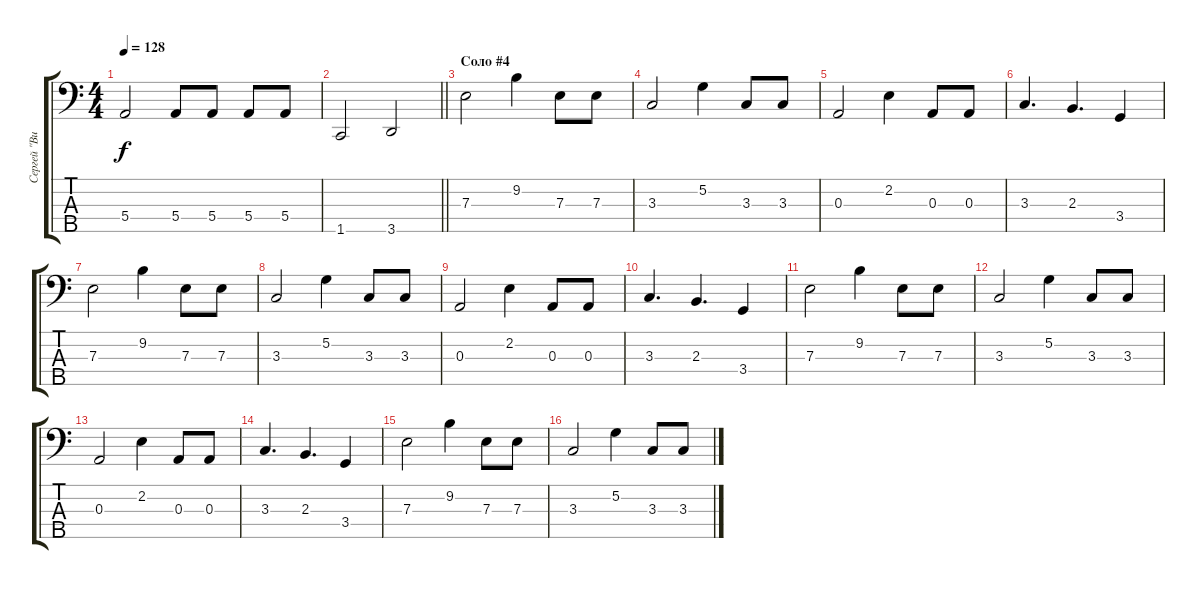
\track ("Сергей \"Викинг\" Цаплин" "Сергей \"Ви") {instrument electricbassfinger}
\staff {score tabs}
\tuning (G2 D2 A1 E1 B0) {hide}
\ts (4 4)
\tempo 128
\clef f4
\ks c
5.4.2{dy f} 5.4.8 5.4.8 5.4.8 5.4.8 |
\barLineRight lightlight
1.5.2 3.5.2 |
\section ("" "Соло #4")
7.3.2 9.2.4 7.3.8 7.3.8 |
3.3.2 5.2.4 3.3.8 3.3.8 |
0.3.2 2.2.4 0.3.8 0.3.8 |
3.3.4{d} 2.3.4{d} 3.4.4 |
7.3.2 9.2.4 7.3.8 7.3.8 |
3.3.2 5.2.4 3.3.8 3.3.8 |
0.3.2 2.2.4 0.3.8 0.3.8 |
3.3.4{d} 2.3.4{d} 3.4.4 |
7.3.2 9.2.4 7.3.8 7.3.8 |
3.3.2 5.2.4 3.3.8 3.3.8 |
0.3.2 2.2.4 0.3.8 0.3.8 |
3.3.4{d} 2.3.4{d} 3.4.4 |
7.3.2 9.2.4 7.3.8 7.3.8 |
3.3.2 5.2.4 3.3.8 3.3.8
